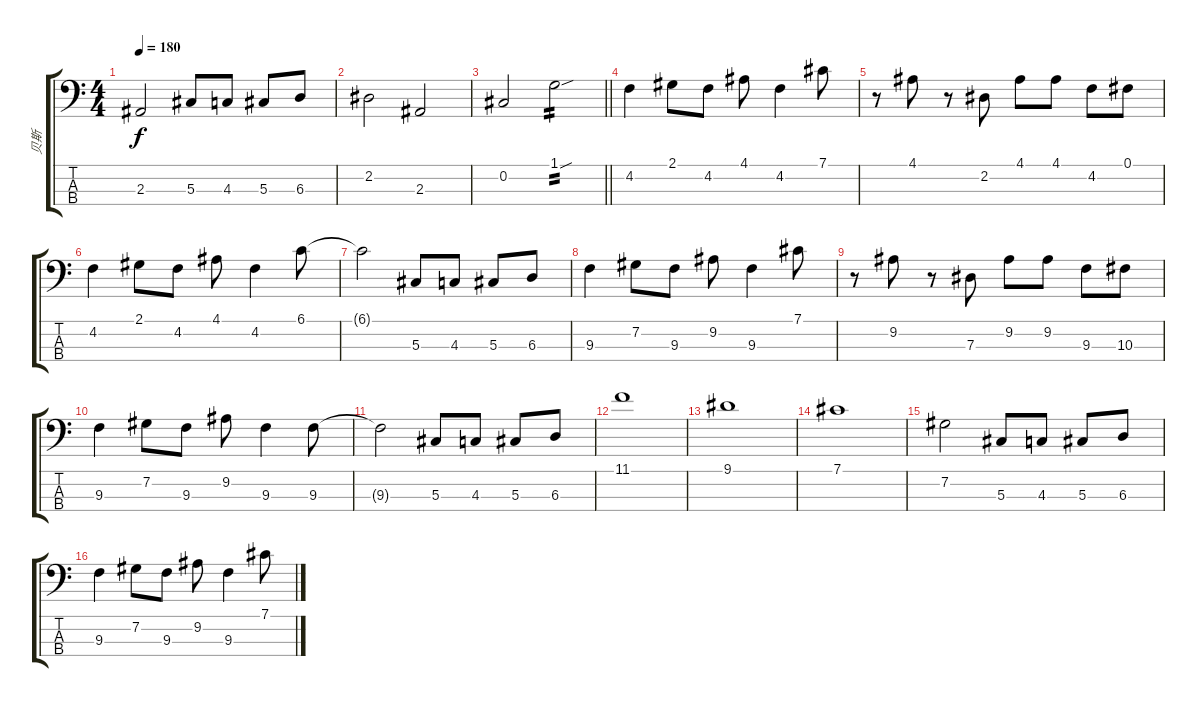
\track ("贝斯" "贝斯") {instrument electricbassfinger}
\staff {score tabs}
\tuning (Gb2 Db2 Ab1 Eb1) {hide}
\ts (4 4)
\tempo 180
\clef f4
\ks c
2.3.2{dy f} 5.3.8 4.3.8 5.3.8 6.3.8 |
2.2.2 2.3.2 |
\barLineRight lightlight
0.2.2 1.1{sou}.2{tp 2} |
4.2.4 2.1.8 4.2.8 4.1.8 4.2.4 7.1.8 |
r.8 4.1.8 r.8 2.2.8 4.1.8 4.1.8 4.2.8 0.1.8 |
4.2.4 2.1.8 4.2.8 4.1.8 4.2.4 6.1.8 |
6.1{t}.2 5.3.8 4.3.8 5.3.8 6.3.8 |
9.3.4 7.2.8 9.3.8 9.2.8 9.3.4 7.1.8 |
r.8 9.2.8 r.8 7.3.8 9.2.8 9.2.8 9.3.8 10.3.8 |
9.3.4 7.2.8 9.3.8 9.2.8 9.3.4 9.3.8 |
9.3{t}.2 5.3.8 4.3.8 5.3.8 6.3.8 |
11.1.1 |
9.1.1 |
7.1.1 |
7.2.2 5.3.8 4.3.8 5.3.8 6.3.8 |
9.3.4 7.2.8 9.3.8 9.2.8 9.3.4 7.1.8
